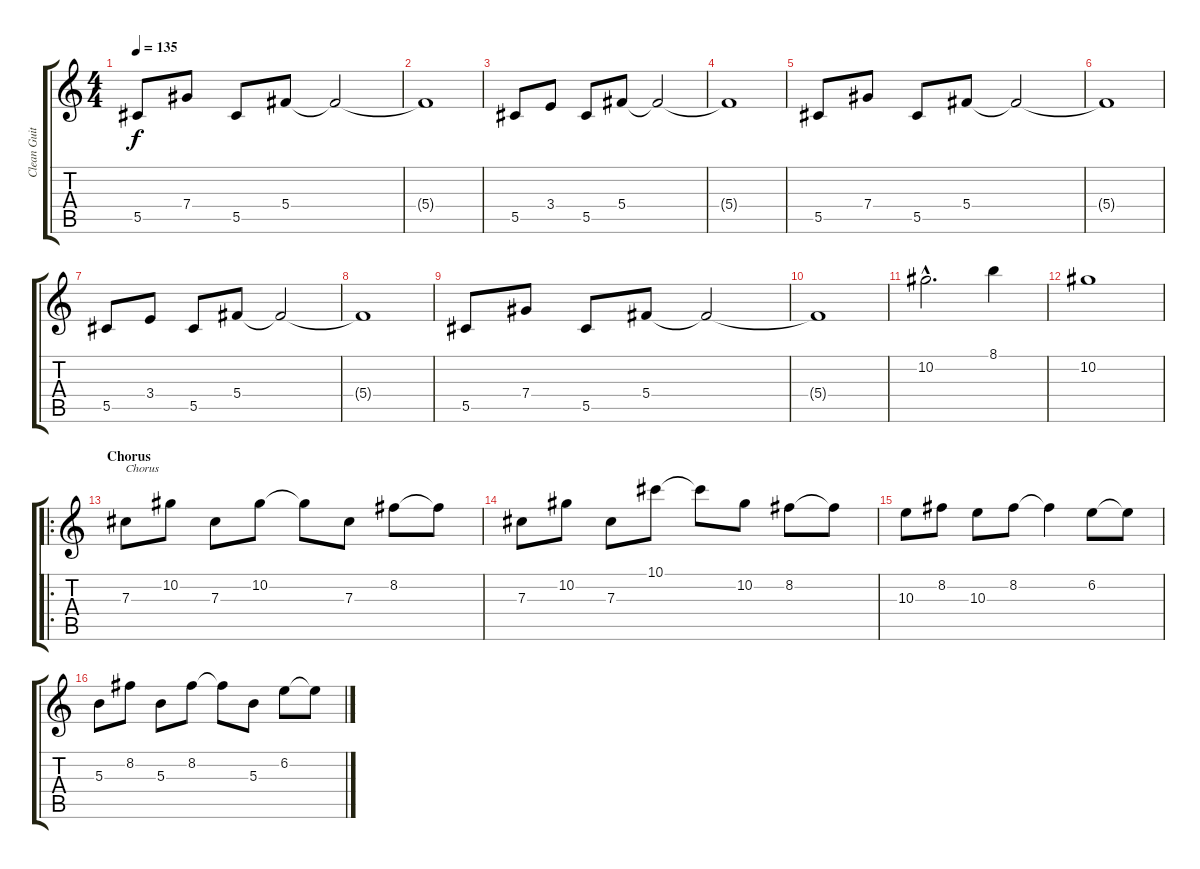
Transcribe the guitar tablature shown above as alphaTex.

\track ("Clean Guitar" "Clean Guit") {instrument acousticguitarsteel}
\staff {score tabs}
\tuning (Eb4 Bb3 Gb3 Db3 Ab2 Eb2) {hide}
\ts (4 4)
\tempo 135
\clef g2
\ks c
5.5.8{dy f} 7.4.8 5.5.8 5.4.8 5.4{t}.2 |
5.4{t}.1 |
5.5.8 3.4.8 5.5.8 5.4.8 5.4{t}.2 |
5.4{t}.1 |
5.5.8 7.4.8 5.5.8 5.4.8 5.4{t}.2 |
5.4{t}.1 |
5.5.8 3.4.8 5.5.8 5.4.8 5.4{t}.2 |
5.4{t}.1 |
5.5.8 7.4.8 5.5.8 5.4.8 5.4{t}.2 |
5.4{t}.1 |
10.2{hac}.2{d instrument distortionguitar} 8.1.4 |
10.2.1 |
\ro
\section ("" "Chorus")
7.3.8{txt "Chorus" instrument acousticguitarsteel} 10.2.8 7.3.8 10.2.8 10.2{t}.8 7.3.8 8.2.8 8.2{t}.8 |
7.3.8 10.2.8 7.3.8 10.1.8 10.1{t}.8 10.2.8 8.2.8 8.2{t}.8 |
10.3.8 8.2.8 10.3.8 8.2.8 8.2{t}.4 6.2.8 6.2{t}.8 |
5.3.8 8.2.8 5.3.8 8.2.8 8.2{t}.8 5.3.8 6.2.8 6.2{t}.8
